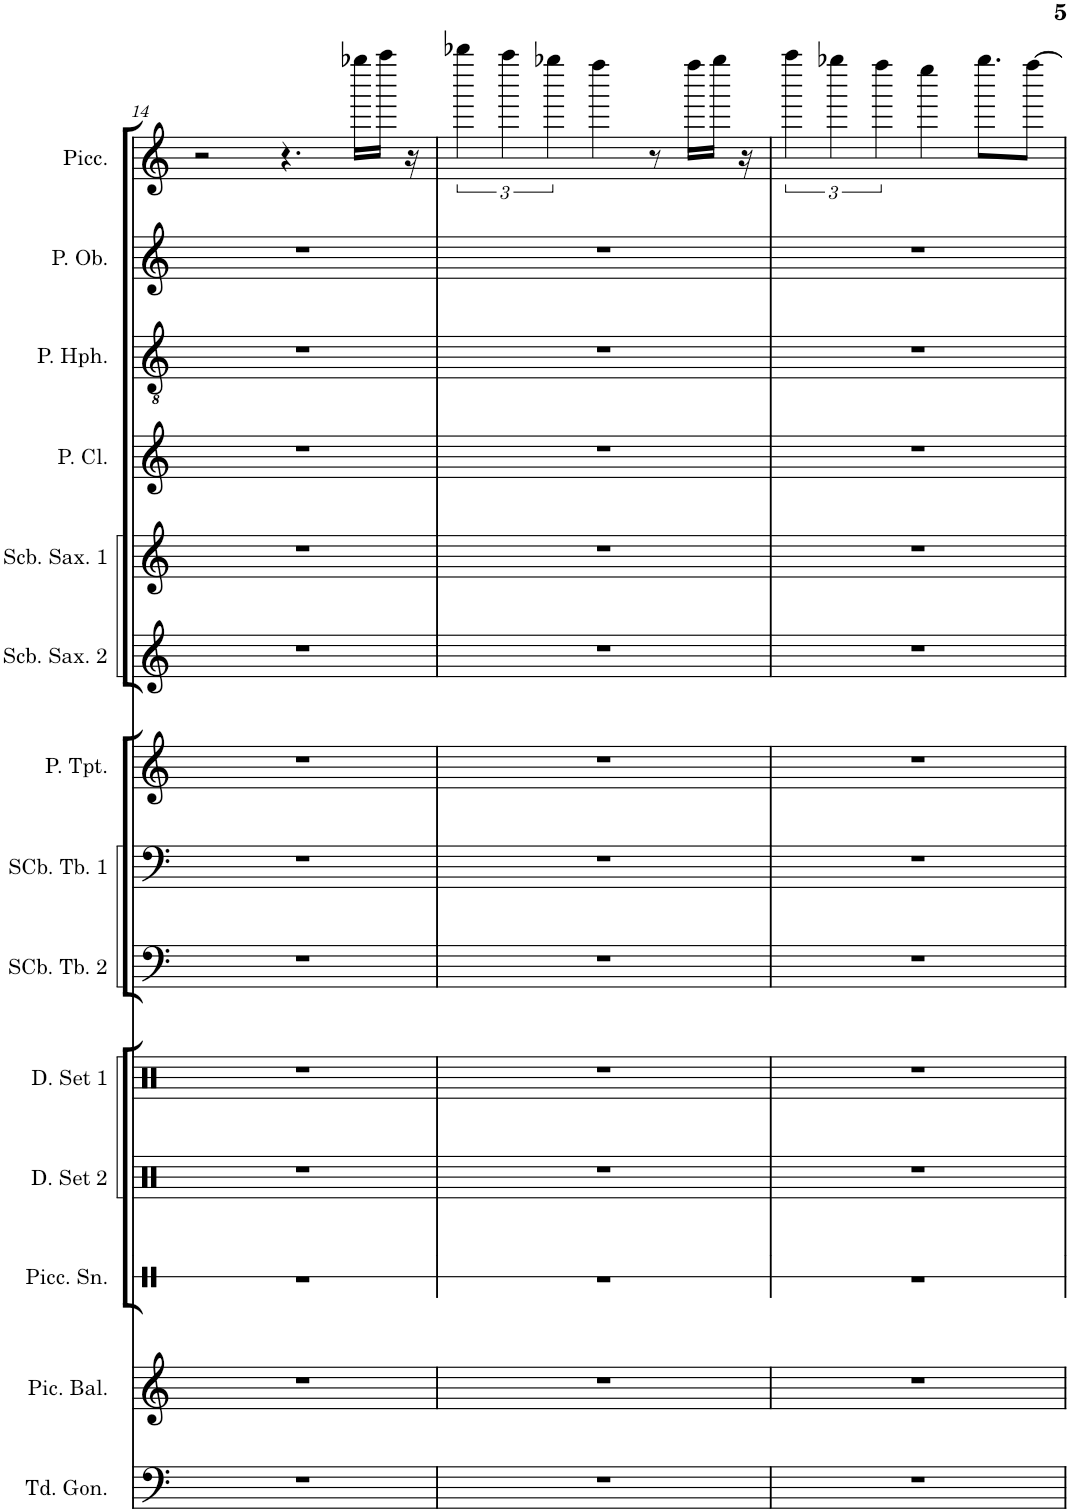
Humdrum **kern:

**kern	**kern	**kern	**kern	**kern	**kern	**kern	**kern	**kern	**kern	**kern	**kern	**kern	**kern
*part14	*part13	*part12	*part11	*part10	*part9	*part8	*part7	*part6	*part5	*part4	*part3	*part2	*part1
*staff14	*staff13	*staff12	*staff11	*staff10	*staff9	*staff8	*staff7	*staff6	*staff5	*staff4	*staff3	*staff2	*staff1
*I"Tuned Gongs	*I"Piccolo Balalaika	*I"Piccolo Snare	*I"Drumset 2	*I"Drumset 1	*I"Sub-Contrabass Tuba 2	*I"Sub-Contrabass Tuba 1	*I"Piccolo Trumpet	*I"Subcontrabass Saxophone 2	*I"Subcontrabass Saxophone 1	*I"Piccolo Clarinet	*I"Piccolo Heckelphone	*I"Piccolo Oboe	*I"Piccolo
*I'Td. Gon.	*I'Pic. Bal.	*I'Picc. Sn.	*I'D. Set 2	*I'D. Set 1	*I'SCb. Tb. 2	*I'SCb. Tb. 1	*I'P. Tpt.	*I'Scb. Sax. 2	*I'Scb. Sax. 1	*I'P. Cl.	*I'P. Hph.	*I'P. Ob.	*I'Picc.
!!LO:PB:g=z
*clefF4	*clefG2	*clefX	*clefX	*clefX	*clefF4	*clefF4	*clefG2	*clefG2	*clefG2	*clefG2	*clefGv2	*clefG2	*clefG2
*	*	*	*	*	*	*	*Trd-6c-10	*Trd22c38	*Trd22c38	*Trd-5c-8	*	*Trd-2c-3	*Trd-7c-12
*k[]	*k[]	*k[]	*k[]	*k[]	*k[]	*k[]	*k[]	*k[]	*k[]	*k[]	*k[]	*k[]	*k[]
*M17/16	*M17/16	*M17/16	*M17/16	*M17/16	*M17/16	*M17/16	*M17/16	*M17/16	*M17/16	*M17/16	*M17/16	*M17/16	*M17/16
=14	=14	=14	=14	=14	=14	=14	=14	=14	=14	=14	=14	=14	=14
16%17r	16%17r	16%17r	16%17r	16%17r	16%17r	16%17r	16%17r	16%17r	16%17r	16%17r	16%17r	16%17r	2r
.	.	.	.	.	.	.	.	.	.	.	.	.	4.r
.	.	.	.	.	.	.	.	.	.	.	.	.	16gggg-X\LL
.	.	.	.	.	.	.	.	.	.	.	.	.	16aaaa\JJ
.	.	.	.	.	.	.	.	.	.	.	.	.	16r
=15	=15	=15	=15	=15	=15	=15	=15	=15	=15	=15	=15	=15	=15
16%17r	16%17r	16%17r	16%17r	16%17r	16%17r	16%17r	16%17r	16%17r	16%17r	16%17r	16%17r	16%17r	6bbbb-X\
.	.	.	.	.	.	.	.	.	.	.	.	.	6aaaa\
.	.	.	.	.	.	.	.	.	.	.	.	.	6gggg-X\
.	.	.	.	.	.	.	.	.	.	.	.	.	4ffff\
.	.	.	.	.	.	.	.	.	.	.	.	.	8r
.	.	.	.	.	.	.	.	.	.	.	.	.	16ffff\LL
.	.	.	.	.	.	.	.	.	.	.	.	.	16gggg-\JJ
.	.	.	.	.	.	.	.	.	.	.	.	.	16r
=16	=16	=16	=16	=16	=16	=16	=16	=16	=16	=16	=16	=16	=16
16%17r	16%17r	16%17r	16%17r	16%17r	16%17r	16%17r	16%17r	16%17r	16%17r	16%17r	16%17r	16%17r	6aaaa\
.	.	.	.	.	.	.	.	.	.	.	.	.	6gggg-X\
.	.	.	.	.	.	.	.	.	.	.	.	.	6ffff\
.	.	.	.	.	.	.	.	.	.	.	.	.	4eeee\
.	.	.	.	.	.	.	.	.	.	.	.	.	8.gggg-\L
.	.	.	.	.	.	.	.	.	.	.	.	.	[8ffff\J
=	=	=	=	=	=	=	=	=	=	=	=	=	=
*-	*-	*-	*-	*-	*-	*-	*-	*-	*-	*-	*-	*-	*-
